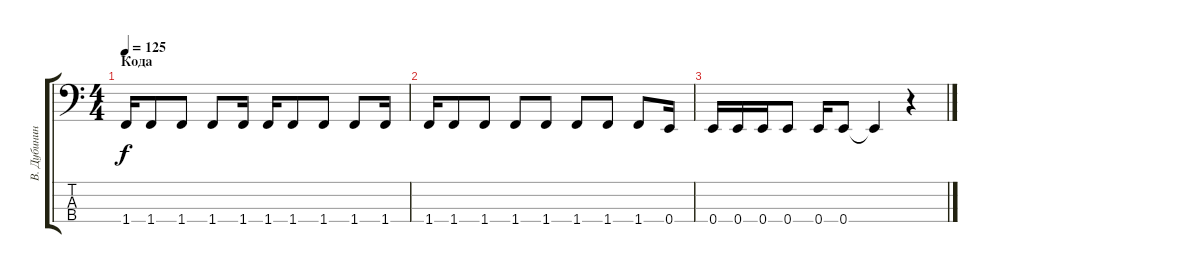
\track ("В. Дубинин" "В. Дубинин") {instrument electricbassfinger}
\staff {score tabs}
\tuning (G2 D2 A1 E1) {hide}
\ts (4 4)
\section ("" "Кода")
\tempo 125
\clef f4
\ks c
1.4.16{dy f} 1.4.8 1.4.8 1.4.8 1.4.16 1.4.16 1.4.8 1.4.8 1.4.8 1.4.16 |
1.4.16 1.4.8 1.4.8 1.4.8 1.4.8 1.4.8 1.4.8 1.4.8 0.4.16 |
0.4.16 0.4.16 0.4.16 0.4.8 0.4.16 0.4.8 0.4{t}.4 r.4
